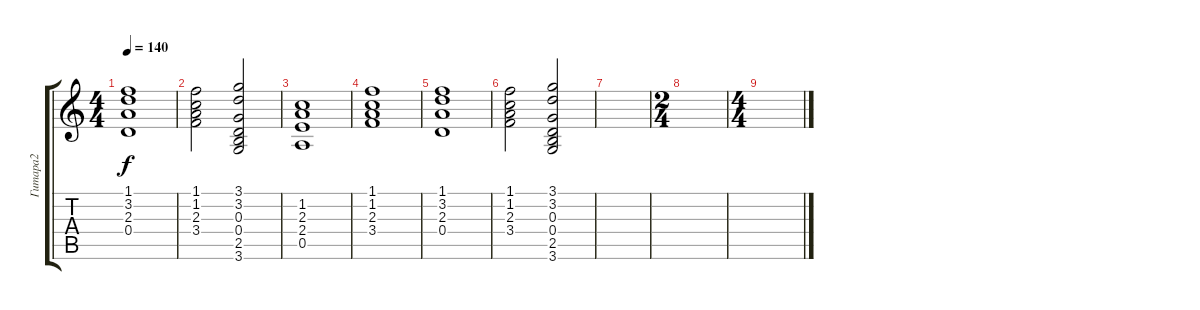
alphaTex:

\track ("Гитара2" "Гитара2") {instrument distortionguitar}
\staff {score tabs}
\tuning (E4 B3 G3 D3 A2 E2) {hide}
\ts (4 4)
\tempo 140
\clef g2
\ks c
(1.1 3.2 2.3 0.4).1{dy f} |
(1.1 1.2 2.3 3.4).2 (3.1 3.2 0.3 0.4 2.5 3.6).2 |
(1.2 2.3 2.4 0.5).1 |
(1.1 1.2 2.3 3.4).1 |
(1.1 3.2 2.3 0.4).1 |
(1.1 1.2 2.3 3.4).2 (3.1 3.2 0.3 0.4 2.5 3.6).2 |
|
\ts (2 4)
|
\ts (4 4)
